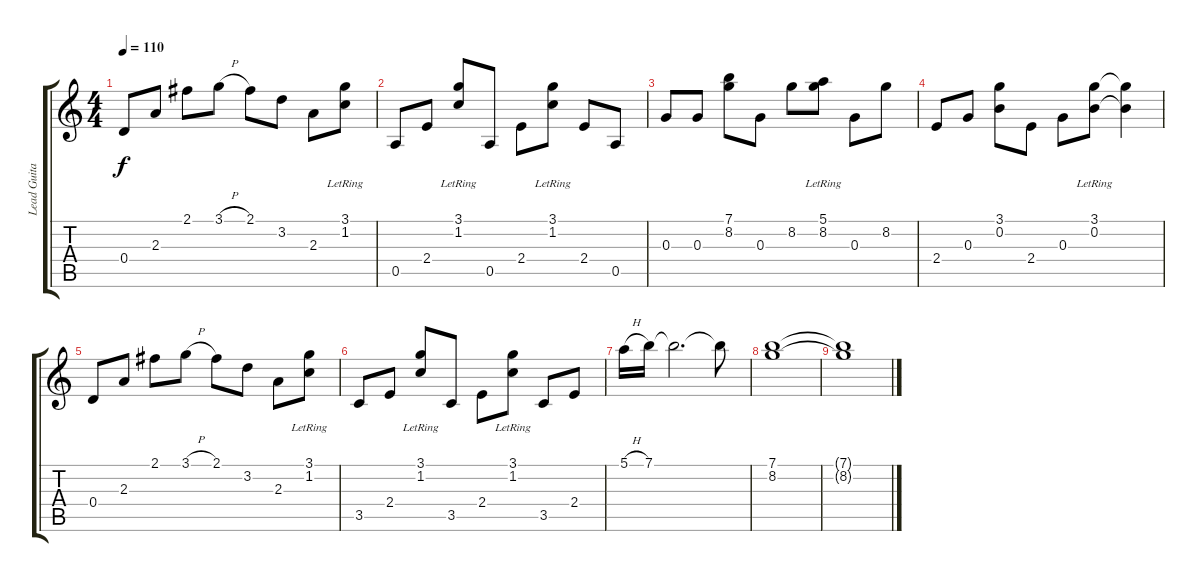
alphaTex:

\track ("Lead Guitar" "Lead Guita") {instrument acousticguitarsteel}
\staff {score tabs}
\tuning (E4 B3 G3 D3 A2 E2) {hide}
\ts (4 4)
\tempo 110
\clef g2
\ks c
0.4.8{dy f} 2.3.8 2.1.8 3.1{h}.8 2.1.8 3.2.8 2.3.8 (3.1{lr} 1.2{lr}).8 |
0.5.8 2.4.8 (3.1{lr} 1.2{lr}).8 0.5.8 2.4.8 (3.1{lr} 1.2{lr}).8 2.4.8 0.5.8 |
0.3.8 0.3.8 (7.1 8.2).8 0.3.8 8.2.8 (5.1{lr} 8.2{lr}).8 0.3.8 8.2.8 |
2.4.8 0.3.8 (3.1 0.2).8 2.4.8 0.3.8 (3.1{lr} 0.2{lr}).8 (3.1{t} 0.2{t}).4 |
0.4.8 2.3.8 2.1.8 3.1{h}.8 2.1.8 3.2.8 2.3.8 (3.1{lr} 1.2{lr}).8 |
3.5.8 2.4.8 (3.1{lr} 1.2{lr}).8 3.5.8 2.4.8 (3.1{lr} 1.2{lr}).8 3.5.8 2.4.8 |
5.1{h}.16 7.1.16 7.1{t}.2{d} 7.1{t}.8 |
(7.1 8.2).1{volume 0} |
(7.1{t} 8.2{t}).1
